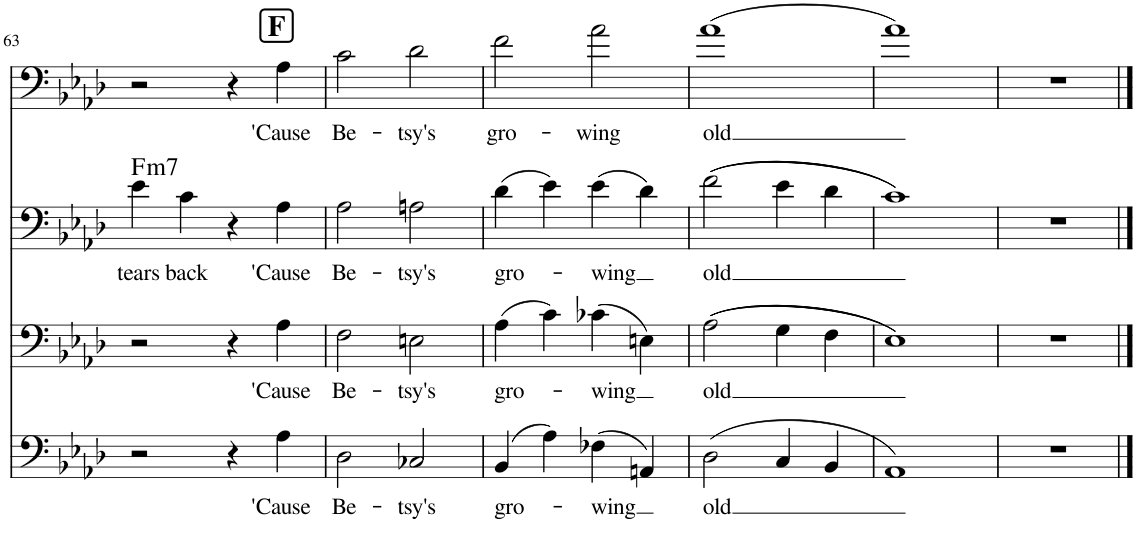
**kern	**text	**kern	**text	**kern	**text	**kern	**text	**harte
*part1	*part1	*part1	*part1	*part1	*part1	*part1	*part1	*part1
*staff4	*staff4	*staff3	*staff3	*staff2	*staff2	*staff1	*staff1	*
*I"Piano	*	*	*	*	*	*	*	*
*I'Pno.	*	*	*	*	*	*	*	*
!!LO:PB:g=z
*clefF4	*	*clefF4	*	*clefF4	*	*clefF4	*	*
*k[b-e-a-d-]	*	*k[b-e-a-d-]	*	*k[b-e-a-d-]	*	*k[b-e-a-d-]	*	*
*M4/4	*	*M4/4	*	*M4/4	*	*M4/4	*	*
!!LO:REH:place=s1:a:B:cj:fs=14:t=F:qo=3
=63	=63	=63	=63	=63	=63	=63	=63	=63
!	!	!	!	!	!LO:LY:b	!	!	!LO:H:kt=m7
2r	.	2r	.	4e-\	tears	2r	.	F:min7
!	!	!	!	!	!LO:LY:b	!	!	!
.	.	.	.	4c\	back	.	.	.
4r	.	4r	.	4r	.	4r	.	.
!	!LO:LY:b	!	!LO:LY:b	!	!LO:LY:b	!	!LO:LY:b	!
4A-\	'Cause	4A-\	'Cause	4A-\	'Cause	4A-\	'Cause	.
=64	=64	=64	=64	=64	=64	=64	=64	=64
!	!LO:LY:b	!	!LO:LY:b	!	!LO:LY:b	!	!LO:LY:b	!
2D-\	Be-	2F\	Be-	2A-\	Be-	2c\	Be-	.
!	!LO:LY:b	!	!LO:LY:b	!	!LO:LY:b	!	!LO:LY:b	!
2C-X/	-tsy's	2En\	-tsy's	2An\	-tsy's	2d-\	-tsy's	.
=65	=65	=65	=65	=65	=65	=65	=65	=65
!	!LO:LY:b	!	!LO:LY:b	!	!LO:LY:b	!	!LO:LY:b	!
4BB-/	gro-	4A-\	gro-	4d-\	gro-	2f\	gro-	.
4A-\	.	4c\	.	4e-\	.	.	.	.
!	!LO:LY:b	!	!LO:LY:b	!	!LO:LY:b	!	!LO:LY:b	!
4F-X\	-wing	4c-X\	-wing	4e-\	-wing	2a-\	-wing	.
4AAn/	.	4En\	.	4d-\	.	.	.	.
=66	=66	=66	=66	=66	=66	=66	=66	=66
!	!LO:LY:b	!	!LO:LY:b	!	!LO:LY:b	!	!LO:LY:b	!
2D-\	old	2A-\	old	2f\	old	(1a-	old	.
4C/	.	4G\	.	4e-\	.	.	.	.
4BB-/	.	4F\	.	4d-\	.	.	.	.
=67	=67	=67	=67	=67	=67	=67	=67	=67
1AA-	.	1E-	.	1c	.	1a-)	.	.
=68	=68	=68	=68	=68	=68	=68	=68	=68
1r	.	1r	.	1r	.	1r	.	.
==	==	==	==	==	==	==	==	==
*-	*-	*-	*-	*-	*-	*-	*-	*-
